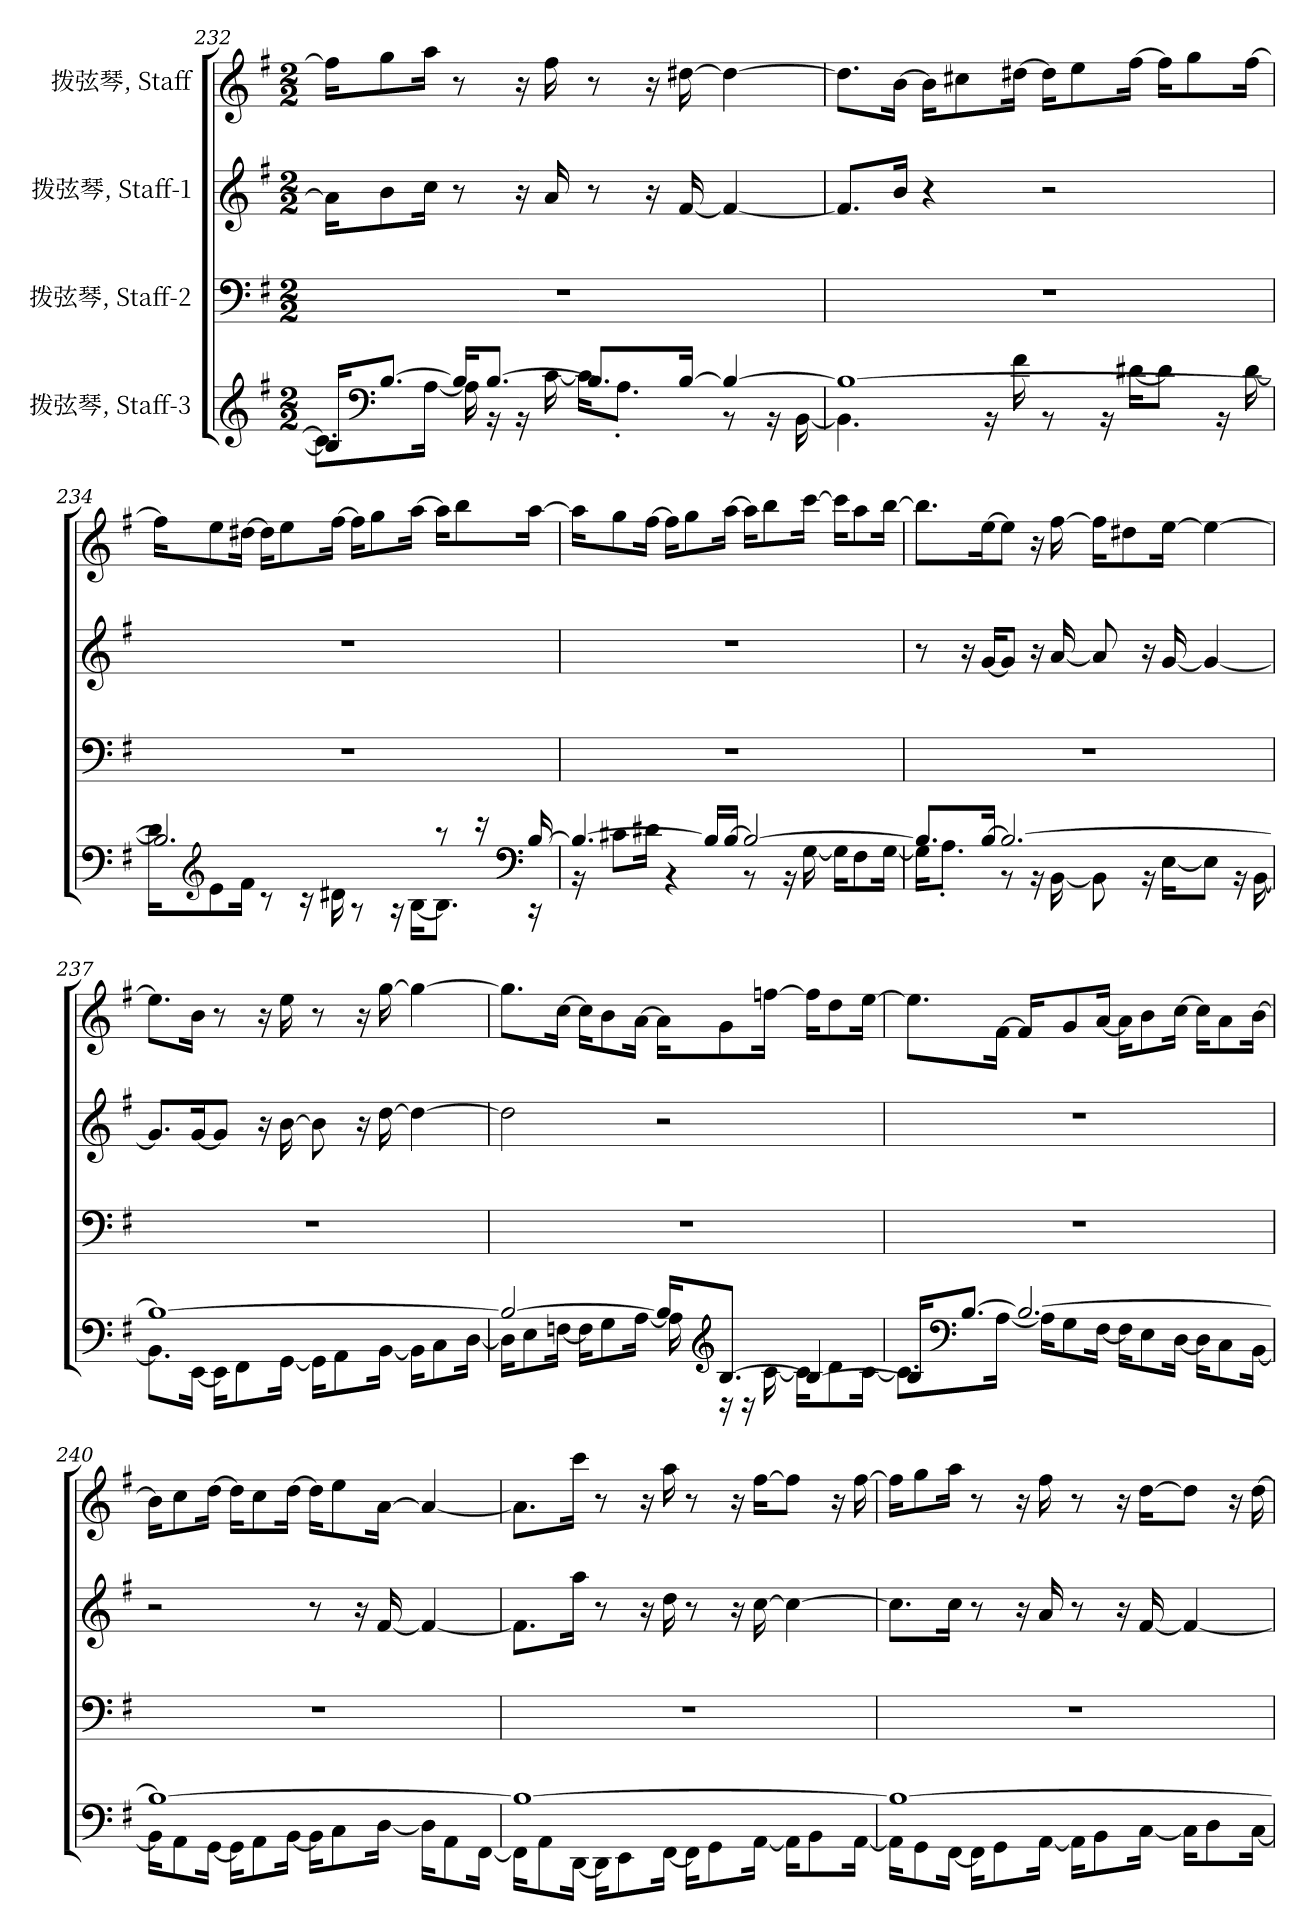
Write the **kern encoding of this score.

**kern	**kern	**kern	**kern
*part4	*part3	*part2	*part1
*staff4	*staff3	*staff2	*staff1
*I"拨弦琴, Staff-3	*I"拨弦琴, Staff-2	*I"拨弦琴, Staff-1	*I"拨弦琴, Staff
!!LO:LB:g=z
*clefG2	*clefF4	*clefG2	*clefG2
*k[f#]	*k[f#]	*k[f#]	*k[f#]
*M2/2	*M2/2	*M2/2	*M2/2
=232	=232	=232	=232
*^	*	*	*
16B/KL]	8.c\L]	1r	16a\KL]	16ff#\KL]
*clefF4	*	*	*	*
[8.B/J	.	.	8b\	8gg\
.	[16A\Jk	.	16cc\Jk	16aa\Jk
16B/KL]	16A\]	.	8r	8r
[8.B/J	16r	.	.	.
.	16r	.	16r	16r
.	[16c\	.	16a/	16ff#\
8.B/L]	16c\KL]	.	8r	8r
.	8.A'\J	.	.	.
.	.	.	16r	16r
[16B/Jk	.	.	[16f#/	[16dd#X\
4B/_	8r	.	4f#/_	4dd#\_
.	16r	.	.	.
.	[16BB\	.	.	.
=233	=233	=233	=233	=233
1B_	4.BB\]	1r	8.f#/L]	8.dd#\L]
.	.	.	16b/Jk	[16b\Jk
.	.	.	4r	16b\KL]
.	.	.	.	8cc#X\
.	16r	.	.	.
.	16f#\	.	.	[16dd#X\Jk
.	8r	.	2r	16dd#\KL]
.	.	.	.	8ee\
.	16r	.	.	.
.	[16d#X\KL	.	.	[16ff#\Jk
.	8d#\J]	.	.	16ff#\KL]
.	.	.	.	8gg\
.	16r	.	.	.
.	[16d#\	.	.	[16ff#\Jk
!!LO:PB:g=z
=234	=234	=234	=234	=234
2.B/]	16d#\KL]	1r	1r	16ff#\KL]
*clefG2	*	*	*	*
.	8e\	.	.	8ee\
.	16f#\Jk	.	.	[16dd#X\Jk
.	8r	.	.	16dd#\KL]
.	.	.	.	8ee\
.	16r	.	.	.
.	16d#X\	.	.	[16ff#\Jk
.	8r	.	.	16ff#\KL]
.	.	.	.	8gg\
.	16r	.	.	.
.	[16B\KL	.	.	[16aa\Jk
8r	8.B\J]	.	.	16aa\KL]
.	.	.	.	8bb\
16r	.	.	.	.
*clefF4	*	*	*	*
[16B/	16r	.	.	[16aa\Jk
=235	=235	=235	=235	=235
4.B/_	16r	1r	1r	16aa\KL]
.	8c#X\L	.	.	8gg\
.	16d#X\Jk	.	.	[16ff#\Jk
.	4r	.	.	16ff#\KL]
.	.	.	.	8gg\
16B/LL]	.	.	.	.
[16B/JJ	.	.	.	[16aa\Jk
2B/_	8r	.	.	16aa\KL]
.	.	.	.	8bb\
.	16r	.	.	.
.	[16G\	.	.	[16ccc\Jk
.	16G\KL]	.	.	16ccc\KL]
.	8F#\	.	.	8aa\
.	[16G\Jk	.	.	[16bb\Jk
!!LO:LB:g=z
=236	=236	=236	=236	=236
8.B/L]	16G\KL]	1r	8r	8.bb\L]
.	8.A'\J	.	.	.
.	.	.	16r	.
[16B/Jk	.	.	[16g/KL	[16ee\K
2.B/_	8r	.	8g/J]	8ee\J]
.	16r	.	16r	16r
.	[16BB\	.	[16a/	[16ff#\
.	8BB\]	.	8a/]	16ff#\KL]
.	.	.	.	8dd#X\
.	16r	.	16r	.
.	[16E\KL	.	[16g/	[16ee\Jk
.	8E\J]	.	4g/_	4ee\_
.	16r	.	.	.
.	[16BB\	.	.	.
=237	=237	=237	=237	=237
1B_	8.BB\L]	1r	8.g/L]	8.ee\L]
.	[16EE\Jk	.	[16g/K	16b\Jk
.	16EE\KL]	.	8g/J]	8r
.	8FF#\	.	.	.
.	.	.	16r	16r
.	[16GG\Jk	.	[16b\	16ee\
.	16GG\KL]	.	8b\]	8r
.	8AA\	.	.	.
.	.	.	16r	16r
.	[16BB\Jk	.	[16dd\	[16gg\
.	16BB\KL]	.	4dd\_	4gg\_
.	8C\	.	.	.
.	[16D\Jk	.	.	.
!!LO:LB:g=z
=238	=238	=238	=238	=238
2B/_	16D\KL]	1r	2dd\]	8.gg\L]
.	8E\	.	.	.
.	[16Fn\Jk	.	.	[16cc\Jk
.	16F\KL]	.	.	16cc\KL]
.	8G\	.	.	8b\
.	[16A\Jk	.	.	[16a\Jk
16B/KL]	16A\]	.	2r	16a\KL]
*clefG2	*	*	*	*
[8.B/J	16r	.	.	8g\
.	16r	.	.	.
.	[16c\	.	.	[16ffn\Jk
4B/_	16c\KL]	.	.	16ff\KL]
.	8d\	.	.	8dd\
.	[16c\Jk	.	.	[16ee\Jk
=239	=239	=239	=239	=239
16B/KL]	8.c\L]	1r	1r	8.ee\L]
*clefF4	*	*	*	*
[8.B/J	.	.	.	.
.	[16A\Jk	.	.	[16f#\Jk
2.B/_	16A\KL]	.	.	16f#/KL]
.	8G\	.	.	8g/
.	[16F#\Jk	.	.	[16a/Jk
.	16F#\KL]	.	.	16a\KL]
.	8E\	.	.	8b\
.	[16D\Jk	.	.	[16cc\Jk
.	16D\KL]	.	.	16cc\KL]
.	8C\	.	.	8a\
.	[16BB\Jk	.	.	[16b\Jk
!!LO:PB:g=z
=240	=240	=240	=240	=240
1B_	16BB\KL]	1r	2r	16b\KL]
.	8AA\	.	.	8cc\
.	[16GG\Jk	.	.	[16dd\Jk
.	16GG\KL]	.	.	16dd\KL]
.	8AA\	.	.	8cc\
.	[16BB\Jk	.	.	[16dd\Jk
.	16BB\KL]	.	8r	16dd\KL]
.	8C\	.	.	8ee\
.	.	.	16r	.
.	[16D\Jk	.	[16f#/	[16a\Jk
.	16D\KL]	.	4f#/_	4a/_
.	8AA\	.	.	.
.	[16FF#\Jk	.	.	.
=241	=241	=241	=241	=241
1B_	16FF#\KL]	1r	8.f#\L]	8.a\L]
.	8AA\	.	.	.
.	[16DD\Jk	.	16aa\Jk	16ccc\Jk
.	16DD\KL]	.	8r	8r
.	8EE\	.	.	.
.	.	.	16r	16r
.	[16FF#\Jk	.	16dd\	16aa\
.	16FF#\KL]	.	8r	8r
.	8GG\	.	.	.
.	.	.	16r	16r
.	[16AA\Jk	.	[16cc\	[16ff#\KL
.	16AA\KL]	.	4cc\_	8ff#\J]
.	8BB\	.	.	.
.	.	.	.	16r
.	[16AA\Jk	.	.	[16ff#\
!!LO:LB:g=z
=242	=242	=242	=242	=242
1B_	16AA\KL]	1r	8.cc\L]	16ff#\KL]
.	8GG\	.	.	8gg\
.	[16FF#\Jk	.	16cc\Jk	16aa\Jk
.	16FF#\KL]	.	8r	8r
.	8GG\	.	.	.
.	.	.	16r	16r
.	[16AA\Jk	.	16a/	16ff#\
.	16AA\KL]	.	8r	8r
.	8BB\	.	.	.
.	.	.	16r	16r
.	[16C\Jk	.	[16f#/	[16dd\KL
.	16C\KL]	.	4f#/_	8dd\J]
.	8D\	.	.	.
.	.	.	.	16r
.	[16C\Jk	.	.	[16dd\
*v	*v	*	*	*
=	=	=	=
*-	*-	*-	*-
